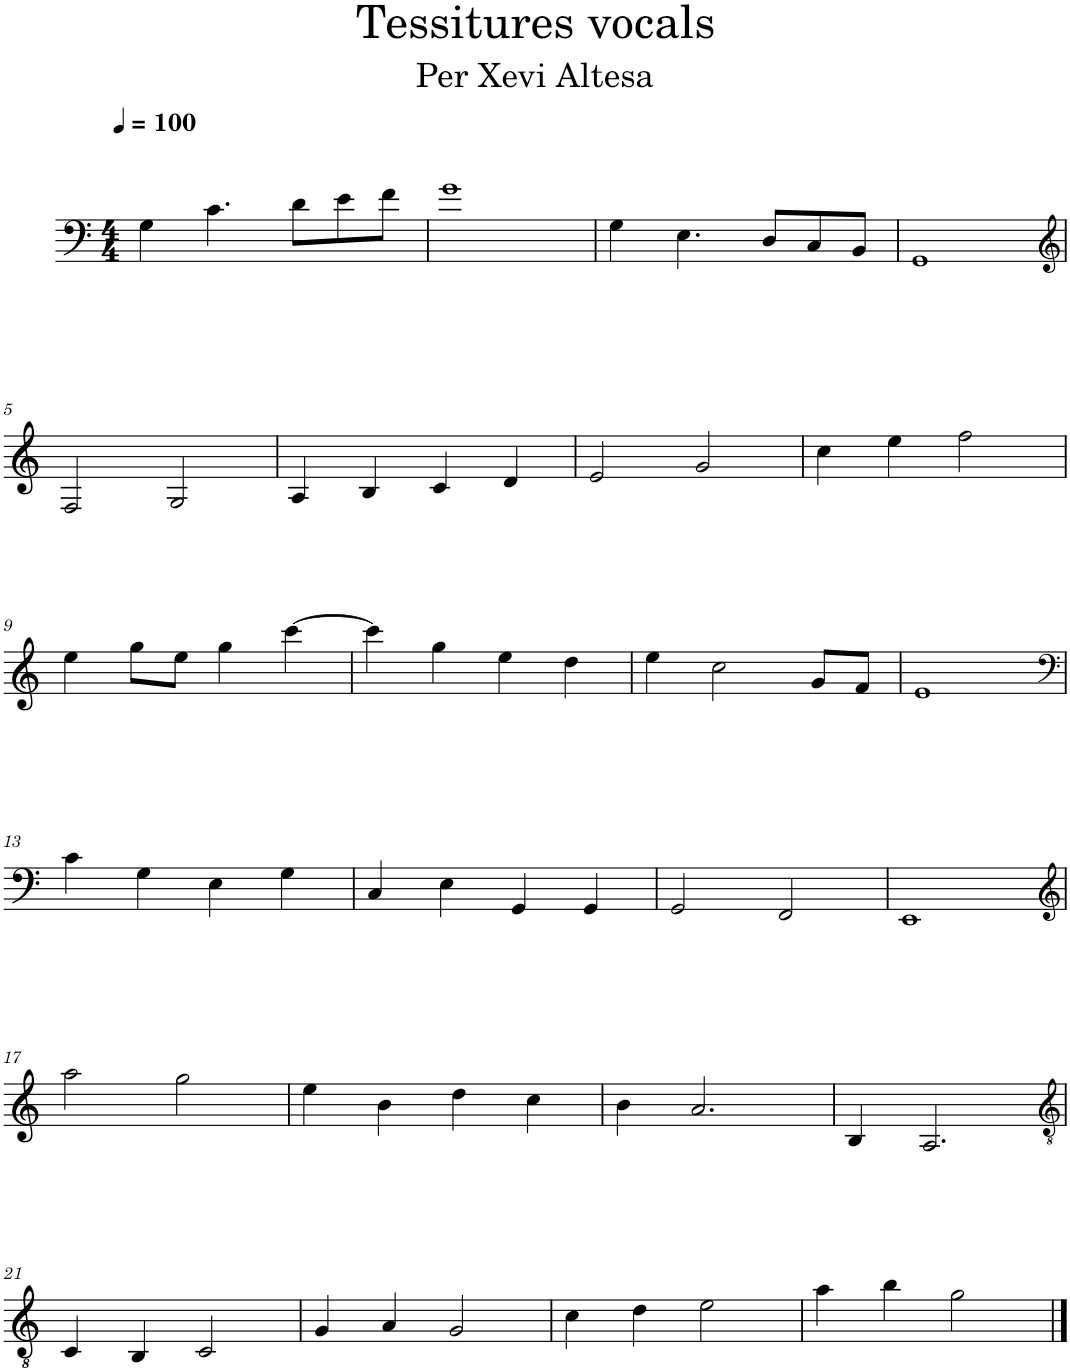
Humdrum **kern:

**kern
*part1
*staff1
*I"Piano
*I'Pno.
*clefF4
*k[]
*M4/4
*MM100
=1
4G\
4.c\
8d\L
8e\
8f\J
=2
1g
=3
4G\
4.E\
8D/L
8C/
8BB/J
=4
1GG
!!LO:LB:g=z
=5
*clefG2
2F/
2G/
=6
4A/
4B/
4c/
4d/
=7
2e/
2g/
=8
4cc\
4ee\
2ff\
!!LO:LB:g=z
=9
4ee\
8gg\L
8ee\J
4gg\
[4ccc\
=10
4ccc\]
4gg\
4ee\
4dd\
=11
4ee\
2cc\
8g/L
8f/J
=12
1e
!!LO:LB:g=z
=13
*clefF4
4c\
4G\
4E\
4G\
=14
4C/
4E\
4GG/
4GG/
=15
2GG/
2FF/
=16
1EE
!!LO:LB:g=z
=17
*clefG2
2aa\
2gg\
=18
4ee\
4b\
4dd\
4cc\
=19
4b\
2.a/
=20
4B/
2.A/
!!LO:LB:g=z
=21
*clefGv2
4C/
4BB/
2C/
=22
4G/
4A/
2G/
=23
4c\
4d\
2e\
=24
4a\
4b\
2g\
==
*-
